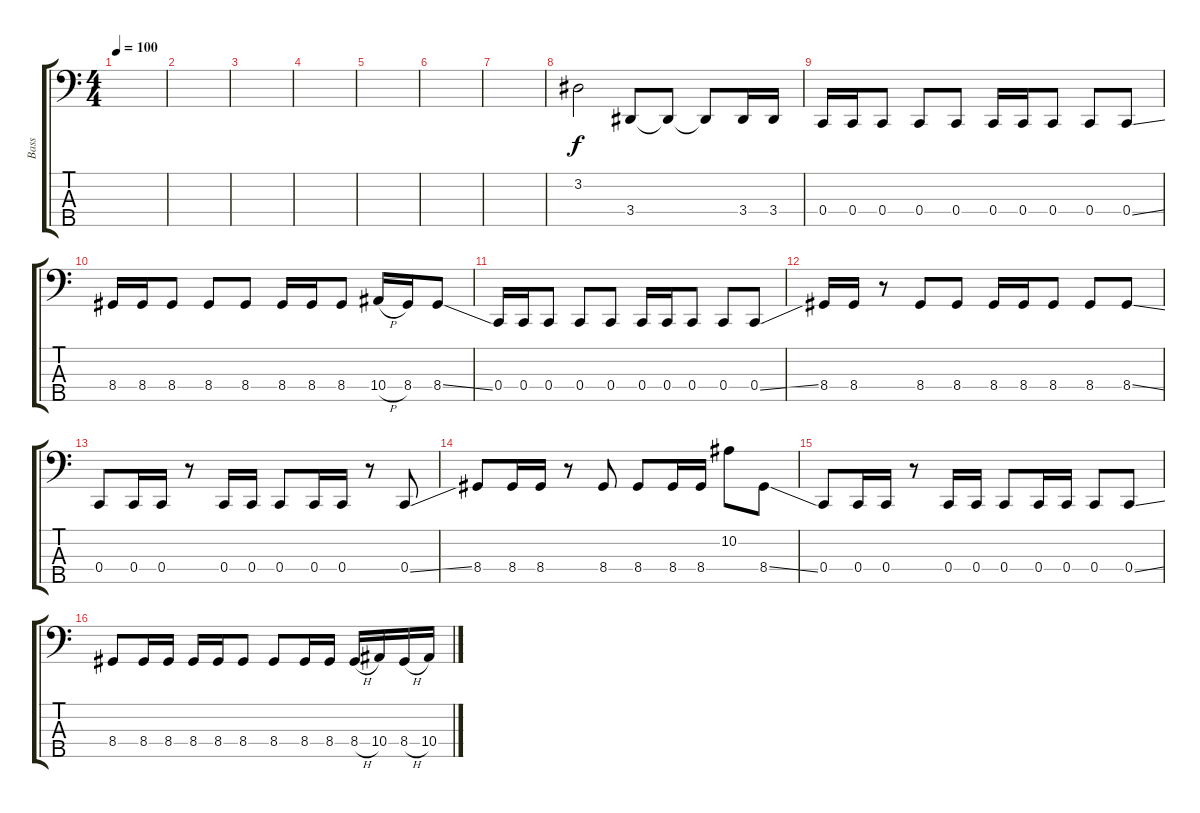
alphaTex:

\track ("Bass" "Bass") {instrument electricbasspick}
\staff {score tabs}
\tuning (F2 C2 G1 C1 A0) {hide}
\ts (4 4)
\tempo 100
\clef f4
\ks c
|
|
|
|
|
|
|
3.2.2 3.4.8 3.4{t}.8 3.4{t}.8 3.4.16 3.4.16 |
0.4.16 0.4.16 0.4.8 0.4.8 0.4.8 0.4.16 0.4.16 0.4.8 0.4.8 0.4{ss}.8 |
8.4.16 8.4.16 8.4.8 8.4.8 8.4.8 8.4.16 8.4.16 8.4.8 10.4{h}.16 8.4.16 8.4{ss}.8 |
0.4.16 0.4.16 0.4.8 0.4.8 0.4.8 0.4.16 0.4.16 0.4.8 0.4.8 0.4{ss}.8 |
8.4.16 8.4.16 r.8 8.4.8 8.4.8 8.4.16 8.4.16 8.4.8 8.4.8 8.4{ss}.8 |
0.4.8 0.4.16 0.4.16 r.8 0.4.16 0.4.16 0.4.8 0.4.16 0.4.16 r.8 0.4{ss}.8 |
8.4.8 8.4.16 8.4.16 r.8 8.4.8 8.4.8 8.4.16 8.4.16 10.2.8 8.4{ss}.8 |
0.4.8 0.4.16 0.4.16 r.8 0.4.16 0.4.16 0.4.8 0.4.16 0.4.16 0.4.8 0.4{ss}.8 |
8.4.8 8.4.16 8.4.16 8.4.16 8.4.16 8.4.8 8.4.8 8.4.16 8.4.16 8.4{h}.16 10.4.16 8.4{h}.16 10.4.16
